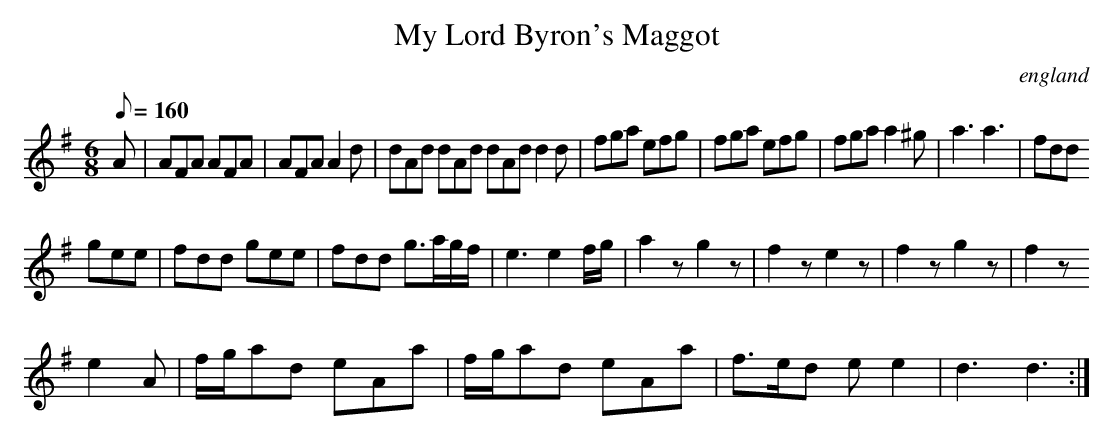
X:1
T: My Lord Byron's Maggot
O:england
M:6/8
L:1/8
Q:160
K:G
A|AFA AFA|AFA A2 d|dAd dAd dAd d2 d|fga efg |fga efg|fga a2 ^g|a3 a3|fdd
gee|\
fdd gee|fdd g>ag/2f/2|e3 e2 f/2g/2|a2 z g2 z| f2 z e2 z| f2 z g2 z| f2 z
e2 A|\
f/2g/2ad eAa|f/2g/2ad eAa|f>ed e e2|d3 d3:|
